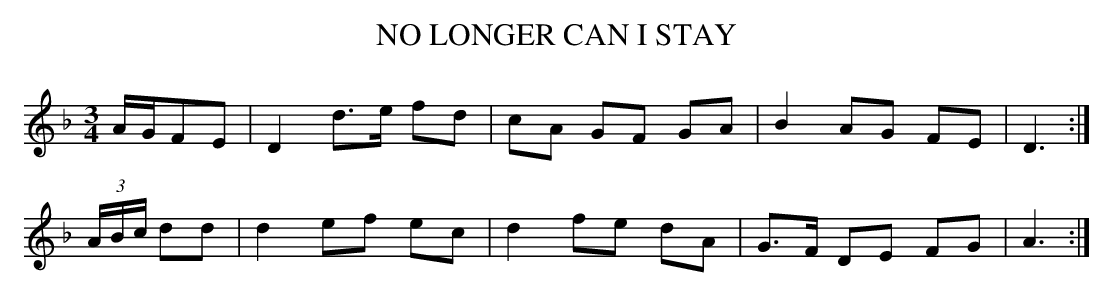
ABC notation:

X:1
T:NO LONGER CAN I STAY
Y:"slow"
M:3/4
L:1/8
K:Dm
A/G/FE|D2 d>e fd|cA GF GA|B2 AG FE|D3:|
(3A/B/c/ dd|d2 ef ec|d2 fe dA|G>F DE FG|A3:|
